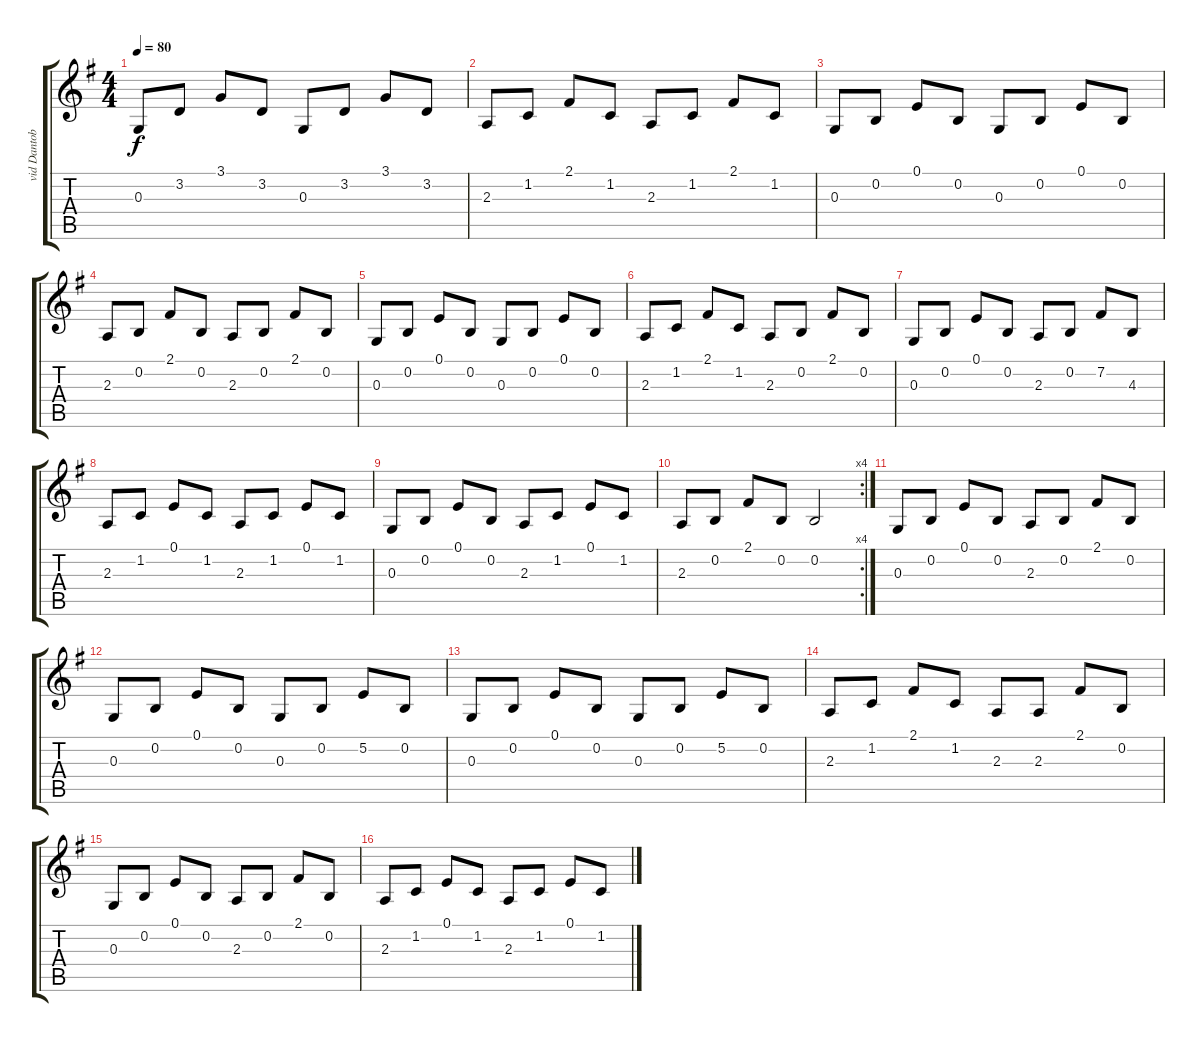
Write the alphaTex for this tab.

\track ("vid Dantobommen, diktad vid graven" "vid Dantob") {instrument orchestralharp}
\staff {score tabs}
\tuning (E4 B3 G3 D3 A2 E2) {hide}
\ts (4 4)
\tempo 80
\clef g2
\ks eminor
0.3.8{dy f} 3.2.8 3.1.8 3.2.8 0.3.8 3.2.8 3.1.8 3.2.8 |
2.3.8 1.2.8 2.1.8 1.2.8 2.3.8 1.2.8 2.1.8 1.2.8 |
0.3.8 0.2.8 0.1.8 0.2.8 0.3.8 0.2.8 0.1.8 0.2.8 |
2.3.8 0.2.8 2.1.8 0.2.8 2.3.8 0.2.8 2.1.8 0.2.8 |
0.3.8 0.2.8 0.1.8 0.2.8 0.3.8 0.2.8 0.1.8 0.2.8 |
2.3.8 1.2.8 2.1.8 1.2.8 2.3.8 0.2.8 2.1.8 0.2.8 |
0.3.8 0.2.8 0.1.8 0.2.8 2.3.8 0.2.8 7.2.8 4.3.8 |
2.3.8 1.2.8 0.1.8 1.2.8 2.3.8 1.2.8 0.1.8 1.2.8 |
0.3.8 0.2.8 0.1.8 0.2.8 2.3.8 1.2.8 0.1.8 1.2.8 |
\rc 4
2.3.8 0.2.8 2.1.8 0.2.8 0.2.2 |
0.3.8 0.2.8 0.1.8 0.2.8 2.3.8 0.2.8 2.1.8 0.2.8 |
0.3.8 0.2.8 0.1.8 0.2.8 0.3.8 0.2.8 5.2.8 0.2.8 |
0.3.8 0.2.8 0.1.8 0.2.8 0.3.8 0.2.8 5.2.8 0.2.8 |
2.3.8 1.2.8 2.1.8 1.2.8 2.3.8 2.3.8 2.1.8 0.2.8 |
0.3.8 0.2.8 0.1.8 0.2.8 2.3.8 0.2.8 2.1.8 0.2.8 |
2.3.8 1.2.8 0.1.8 1.2.8 2.3.8 1.2.8 0.1.8 1.2.8
